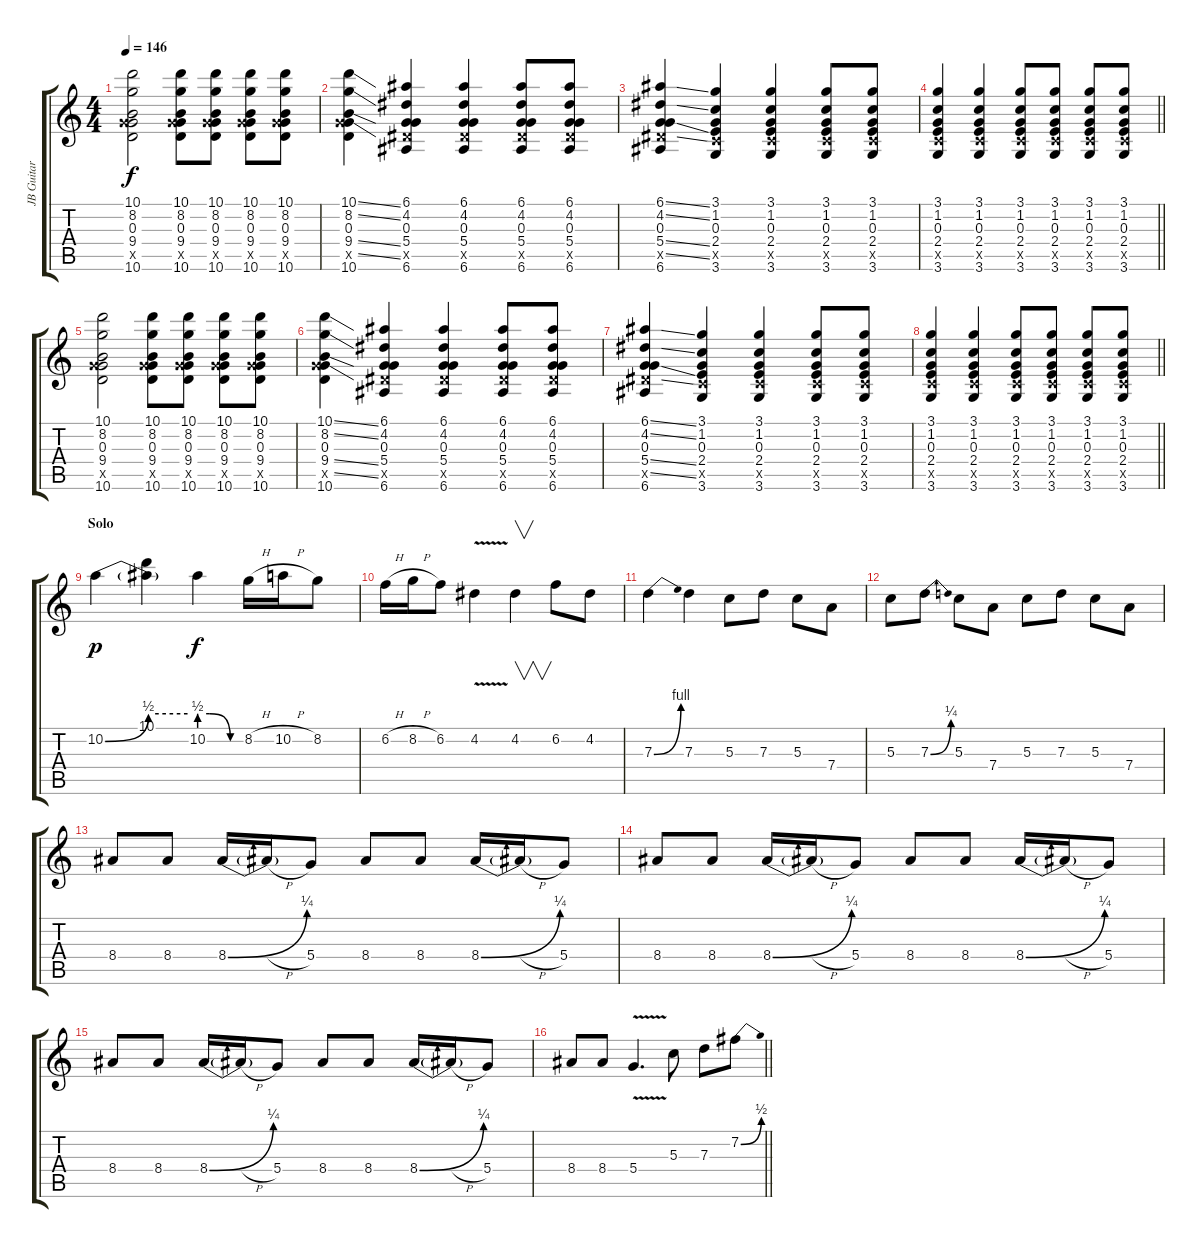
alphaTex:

\track ("JB Guitar" "JB Guitar") {instrument overdrivenguitar}
\staff {score tabs}
\tuning (E4 B3 G3 D3 A2 E2) {hide}
\ts (4 4)
\tempo 146
\clef g2
\ks c
(10.1 8.2 0.3 9.4 10.5{x} 10.6).2{dy f} (10.1 8.2 0.3 9.4 10.5{x} 10.6).8{instrument overdrivenguitar} (10.1 8.2 0.3 9.4 10.5{x} 10.6).8 (10.1 8.2 0.3 9.4 10.5{x} 10.6).8 (10.1 8.2 0.3 9.4 10.5{x} 10.6).8 |
(10.1{ss} 8.2{ss} 0.3 9.4{ss} 10.5{ss x} 10.6).4 (6.1 4.2 0.3 5.4 6.5{x} 6.6).4 (6.1 4.2 0.3 5.4 6.5{x} 6.6).4 (6.1 4.2 0.3 5.4 6.5{x} 6.6).8 (6.1 4.2 0.3 5.4 6.5{x} 6.6).8 |
(6.1{ss} 4.2{ss} 0.3 5.4{ss} 6.5{ss x} 6.6).4 (3.1 1.2 0.3 2.4 3.5{x} 3.6).4 (3.1 1.2 0.3 2.4 3.5{x} 3.6).4 (3.1 1.2 0.3 2.4 3.5{x} 3.6).8 (3.1 1.2 0.3 2.4 3.5{x} 3.6).8 |
\barLineRight lightlight
(3.1 1.2 0.3 2.4 3.5{x} 3.6).4 (3.1 1.2 0.3 2.4 3.5{x} 3.6).4 (3.1 1.2 0.3 2.4 3.5{x} 3.6).8 (3.1 1.2 0.3 2.4 3.5{x} 3.6).8 (3.1 1.2 0.3 2.4 3.5{x} 3.6).8 (3.1 1.2 0.3 2.4 3.5{x} 3.6).8 |
(10.1 8.2 0.3 9.4 10.5{x} 10.6).2 (10.1 8.2 0.3 9.4 10.5{x} 10.6).8{instrument overdrivenguitar} (10.1 8.2 0.3 9.4 10.5{x} 10.6).8 (10.1 8.2 0.3 9.4 10.5{x} 10.6).8 (10.1 8.2 0.3 9.4 10.5{x} 10.6).8 |
(10.1{ss} 8.2{ss} 0.3 9.4{ss} 10.5{ss x} 10.6).4 (6.1 4.2 0.3 5.4 6.5{x} 6.6).4 (6.1 4.2 0.3 5.4 6.5{x} 6.6).4 (6.1 4.2 0.3 5.4 6.5{x} 6.6).8 (6.1 4.2 0.3 5.4 6.5{x} 6.6).8 |
(6.1{ss} 4.2{ss} 0.3 5.4{ss} 6.5{ss x} 6.6).4 (3.1 1.2 0.3 2.4 3.5{x} 3.6).4 (3.1 1.2 0.3 2.4 3.5{x} 3.6).4 (3.1 1.2 0.3 2.4 3.5{x} 3.6).8 (3.1 1.2 0.3 2.4 3.5{x} 3.6).8 |
\barLineRight lightlight
(3.1 1.2 0.3 2.4 3.5{x} 3.6).4 (3.1 1.2 0.3 2.4 3.5{x} 3.6).4 (3.1 1.2 0.3 2.4 3.5{x} 3.6).8 (3.1 1.2 0.3 2.4 3.5{x} 3.6).8 (3.1 1.2 0.3 2.4 3.5{x} 3.6).8 (3.1 1.2 0.3 2.4 3.5{x} 3.6).8 |
\section ("" "Solo")
10.2{be (bend 0 0 60 2)}.4{dy p} (10.1 10.2{be (hold 0 2 60 2) t}).4 10.2{be (custom 0 2 15 2 45 0 60 0)}.4{dy f} 8.2{h}.16 10.2{h}.16 8.2.8 |
6.2{h}.16 8.2{h}.16 6.2.8 4.2{v}.4 4.2.4{v} 6.2.8 4.2.8 |
7.3{be (bend 0 0 60 4)}.4 7.3.4 5.3.8 7.3.8 5.3.8 7.4.8 |
5.3.8 7.3{be (bend 0 0 60 1)}.8 5.3.8 7.4.8 5.3.8 7.3.8 5.3.8 7.4.8 |
8.4.8 8.4.8 8.4{be (bend 0 0 60 1)}.16 8.4{h t}.16 5.4.8 8.4.8 8.4.8 8.4{be (bend 0 0 60 1)}.16 8.4{h t}.16 5.4.8 |
8.4.8 8.4.8 8.4{be (bend 0 0 60 1)}.16 8.4{h t}.16 5.4.8 8.4.8 8.4.8 8.4{be (bend 0 0 60 1)}.16 8.4{h t}.16 5.4.8 |
8.4.8 8.4.8 8.4{be (bend 0 0 60 1)}.16 8.4{h t}.16 5.4.8 8.4.8 8.4.8 8.4{be (bend 0 0 60 1)}.16 8.4{h t}.16 5.4.8 |
\barLineRight lightlight
8.4.8 8.4.8 5.4{v}.4{d} 5.3.8 7.3.8 7.2{be (bend 0 0 60 2)}.8
